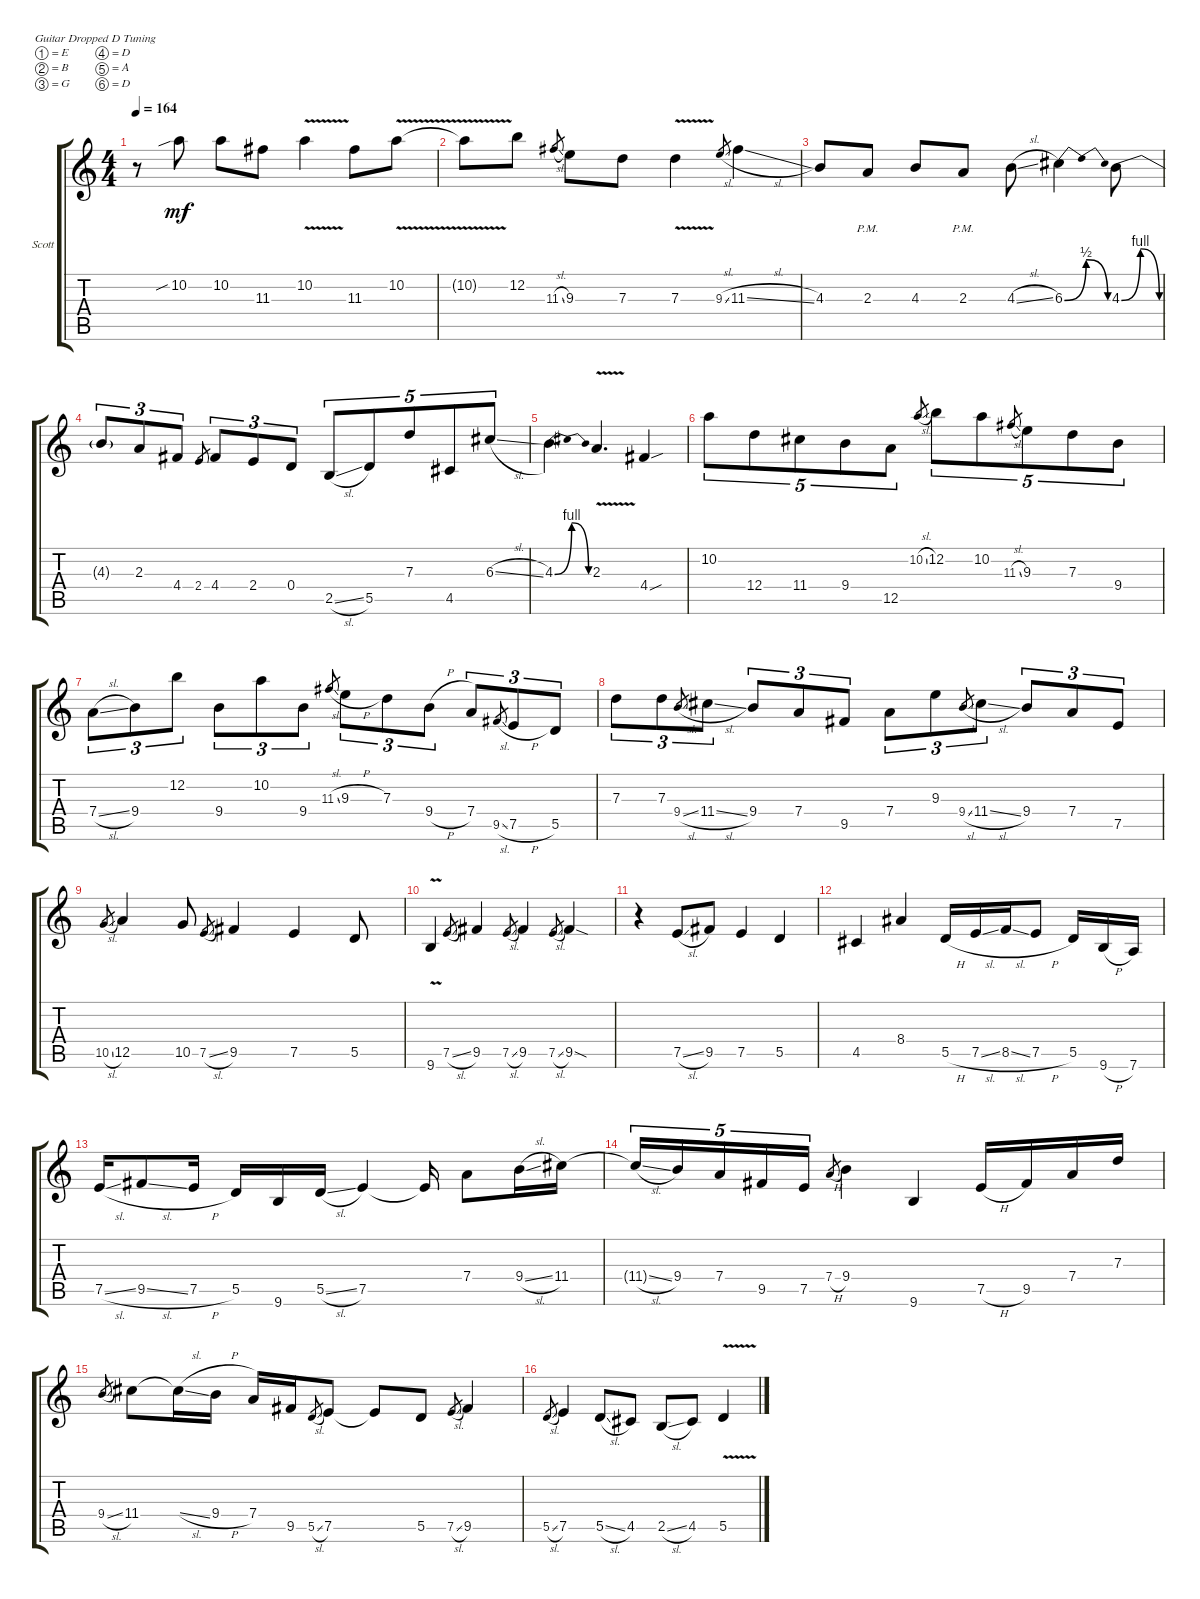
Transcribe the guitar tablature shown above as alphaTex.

\defaultSystemsLayout 4
\bracketExtendMode groupsimilarinstruments
\firstSystemTrackNameOrientation horizontal
\otherSystemsTrackNameOrientation horizontal
\track ("Scott" "Scott") {instrument electricguitarclean}
\staff {score tabs}
\tuning (E4 B3 G3 D3 A2 D2)
\ts (4 4)
\scale
0.504985
\tempo 164
\accidentals auto
\clef g2
\ottava regular
\simile none
\ks c
r.8{dy mf} 10.2{sib}.8 10.2.8 11.3.8 10.2{v}.4 11.3.8 10.2{v}.8 |
\scale
0.495286 10.2{v t}.8 12.2.8 11.3{sl}.8{gr} 9.3.8 7.3.8 7.3{v}.4 9.3{sl}.8{gr} 11.3{sl}.4 |
\scale
0.490152 4.3.8 2.3{pm}.8 4.3.8 2.3{pm}.8 4.3{sl}.8 6.3{be (bendrelease 0 0 18.599999999999998 2 20.4 2 30 0)}.4 4.3{be (bendrelease 0 0 10.2 4 20.4 4 30 0)}.8 |
\scale
0.510015 4.3{t}.8{tu (3 2)} 2.3.8{tu (3 2)} 4.4.8{tu (3 2)} 2.4.8{tu (3 2) gr} 4.4.8{tu (3 2)} 2.4.8{tu (3 2)} 0.4.8{tu (3 2)} 2.5{sl}.8{tu (5 4)} 5.5.8{tu (5 4)} 7.3.8{tu (5 4)} 4.5.8{tu (5 4)} 6.3{sl}.8{tu (5 4)} |
\scale
0.487931 4.3{be (bendrelease 0 0 10.2 4 20.4 4 30 0)}.4{d} 2.3{v}.4{d} 4.4{sou}.4 |
\scale
0.512582 10.2.8{tu (5 4)} 12.4.8{tu (5 4)} 11.4.8{tu (5 4)} 9.4.8{tu (5 4)} 12.5.8{tu (5 4)} 10.2{sl}.8{tu (5 4) gr} 12.2.8{tu (5 4)} 10.2.8{tu (5 4)} 11.3{sl}.8{tu (5 4) gr} 9.3.8{tu (5 4)} 7.3.8{tu (5 4)} 9.4.8{tu (5 4)} |
7.4{sl}.8{tu (3 2)} 9.4.8{tu (3 2)} 12.2.8{tu (3 2)} 9.4.8{tu (3 2)} 10.2.8{tu (3 2)} 9.4.8{tu (3 2)} 11.3{sl}.8{tu (3 2) gr} 9.3{h}.8{tu (3 2)} 7.3.8{tu (3 2)} 9.4{h}.8{tu (3 2)} 7.4.8{tu (3 2)} 9.5{sl}.8{tu (3 2) gr} 7.5{h}.8{tu (3 2)} 5.5.8{tu (3 2)} |
7.3.8{tu (3 2)} 7.3.8{tu (3 2)} 9.4{sl}.8{tu (3 2) gr} 11.4{sl}.8{tu (3 2)} 9.4.8{tu (3 2)} 7.4.8{tu (3 2)} 9.5.8{tu (3 2)} 7.4.8{tu (3 2)} 9.3.8{tu (3 2)} 9.4{sl}.8{tu (3 2) gr} 11.4{sl}.8{tu (3 2)} 9.4.8{tu (3 2)} 7.4.8{tu (3 2)} 7.5.8{tu (3 2)} |
\scale
0.490091 10.5{sl}.8{gr} 12.5.4 10.5.8 7.5{sl}.8{gr} 9.5.4 7.5.4 5.5.8 |
\scale
0.508703 9.6{v}.4 7.5{sl}.8{gr} 9.5.4 7.5{sl}.8{gr} 9.5.4 7.5{sl}.8{gr} 9.5{sod}.4 |
\scale
0.507967 r.4 7.5{sl}.8 9.5.8 7.5.4 5.5.4 |
\scale
0.492048 4.5.4 8.4.4 5.5{h}.16 7.5{sl}.16 8.5{sl}.16 7.5{h}.8 5.5.16 9.6{h}.16 7.6.16 |
7.5{sl}.16 9.5{sl}.8 7.5{h}.16 5.5.16 9.6.16 5.5{sl}.16 7.5.4 7.5{t}.16 7.4.8 9.4{sl}.16 11.4.16 |
11.4{sl t}.16{tu (5 4)} 9.4.16{tu (5 4)} 7.4.16{tu (5 4)} 9.5.16{tu (5 4)} 7.5.16{tu (5 4)} 7.4{h}.8{gr} 9.4.4 9.6.4 7.5{h}.16 9.5.16 7.4.16 7.3.16 |
9.4{sl}.8{gr} 11.4.8 11.4{sl t}.16 9.4{h}.16 7.4.16 9.5.16 5.5{sl}.8{gr} 7.5.8 7.5{t}.8 5.5.8 7.5{sl}.8{gr} 9.5.4 |
\scale
0.483129 5.5{sl}.8{gr} 7.5.4 5.5{sl}.8 4.5.8 2.5{sl}.8 4.5.8 5.5{v}.4
